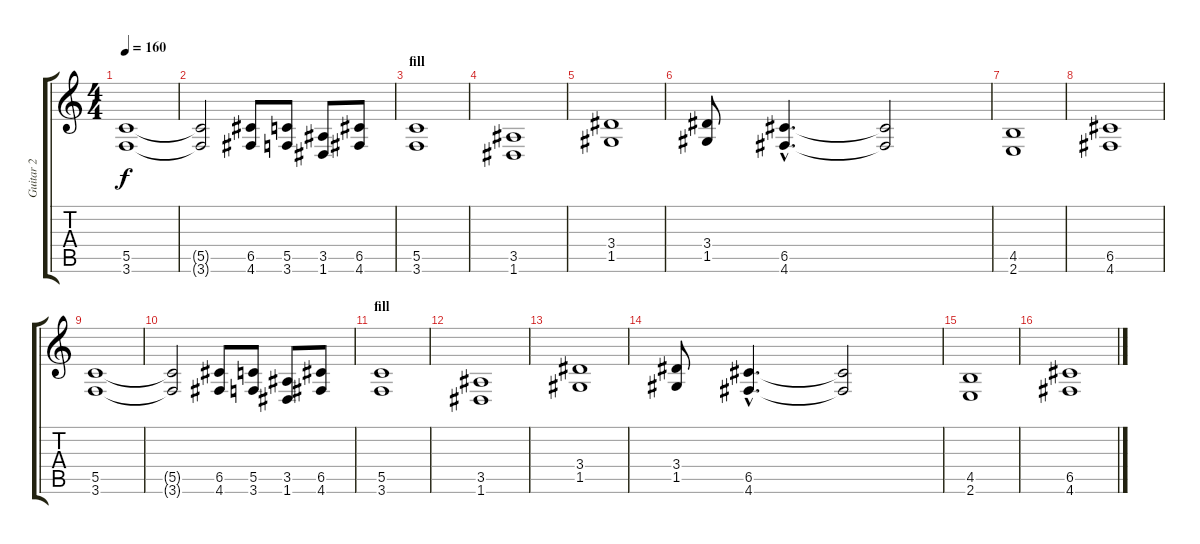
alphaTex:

\track ("Guitar 2" "Guitar 2") {instrument overdrivenguitar}
\staff {score tabs}
\tuning (D4 Ab3 F3 C3 G2 D2) {hide}
\ts (4 4)
\tempo 160
\clef g2
\ks c
(5.5 3.6).1{dy f} |
(5.5{t} 3.6{t}).2 (6.5 4.6).8 (5.5 3.6).8 (3.5 1.6).8 (6.5 4.6).8 |
\section ("" "fill")
(5.5 3.6).1 |
(3.5 1.6).1 |
(3.4 1.5).1 |
(3.4 1.5).8 (6.5{hac} 4.6{hac}).4{d} (6.5{t} 4.6{t}).2 |
(4.5 2.6).1 |
(6.5 4.6).1 |
(5.5 3.6).1 |
(5.5{t} 3.6{t}).2 (6.5 4.6).8 (5.5 3.6).8 (3.5 1.6).8 (6.5 4.6).8 |
\section ("" "fill")
(5.5 3.6).1 |
(3.5 1.6).1 |
(3.4 1.5).1 |
(3.4 1.5).8 (6.5{hac} 4.6{hac}).4{d} (6.5{t} 4.6{t}).2 |
(4.5 2.6).1 |
(6.5 4.6).1
